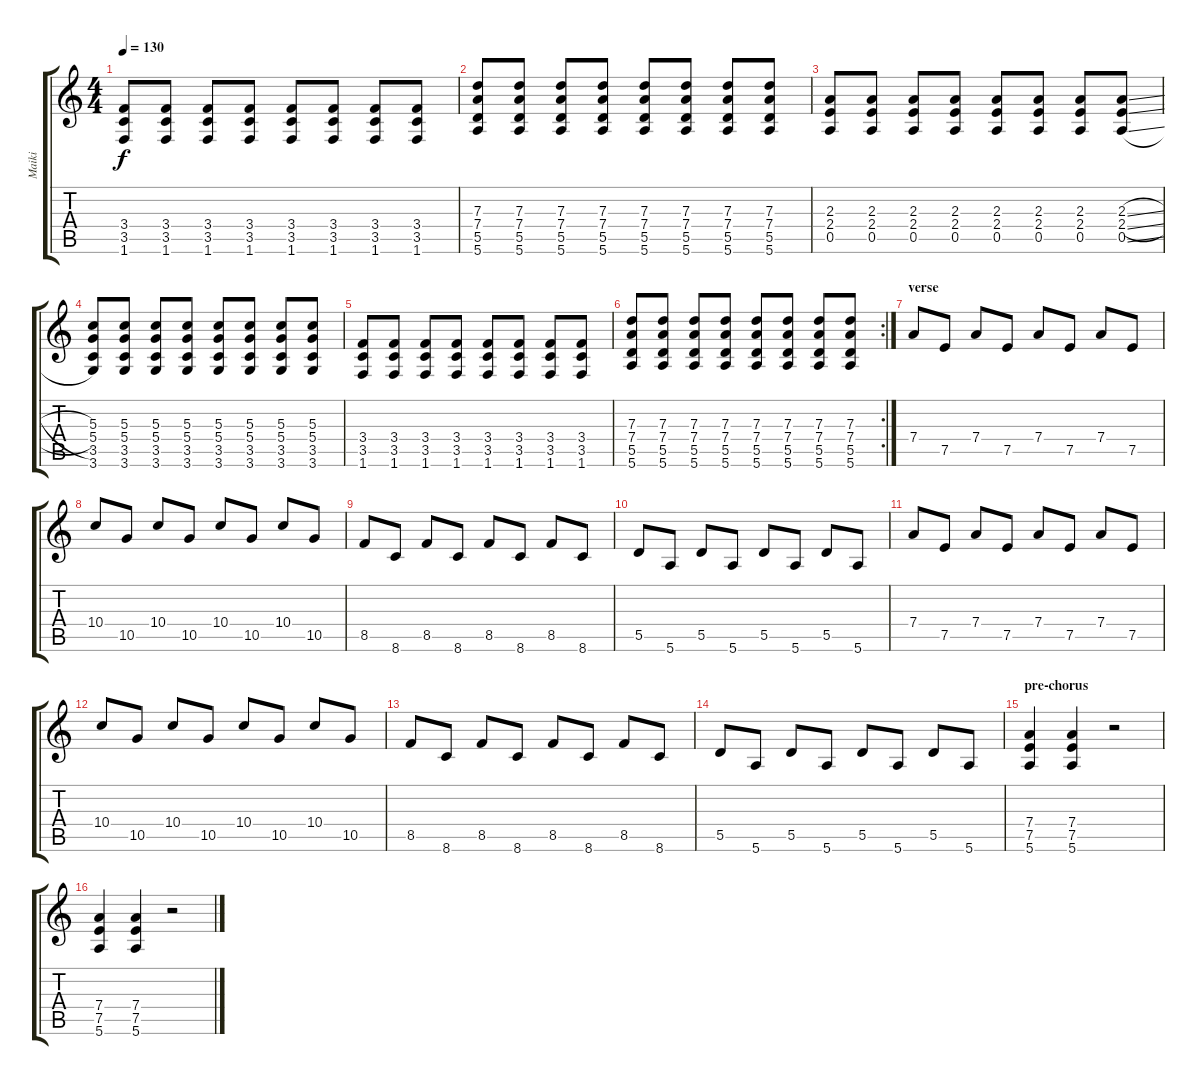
\track ("Maiki" "Maiki") {instrument distortionguitar}
\staff {score tabs}
\tuning (E4 B3 G3 D3 A2 E2) {hide}
\ts (4 4)
\tempo 130
\clef g2
\ks c
(3.4 3.5 1.6).8{dy f} (3.4 3.5 1.6).8 (3.4 3.5 1.6).8 (3.4 3.5 1.6).8 (3.4 3.5 1.6).8 (3.4 3.5 1.6).8 (3.4 3.5 1.6).8 (3.4 3.5 1.6).8 |
(7.3 7.4 5.5 5.6).8 (7.3 7.4 5.5 5.6).8 (7.3 7.4 5.5 5.6).8 (7.3 7.4 5.5 5.6).8 (7.3 7.4 5.5 5.6).8 (7.3 7.4 5.5 5.6).8 (7.3 7.4 5.5 5.6).8 (7.3 7.4 5.5 5.6).8 |
(2.3 2.4 0.5).8 (2.3 2.4 0.5).8 (2.3 2.4 0.5).8 (2.3 2.4 0.5).8 (2.3 2.4 0.5).8 (2.3 2.4 0.5).8 (2.3 2.4 0.5).8 (2.3{sl} 2.4{sl} 0.5{sl}).8 |
(5.3 5.4 3.5 3.6).8 (5.3 5.4 3.5 3.6).8 (5.3 5.4 3.5 3.6).8 (5.3 5.4 3.5 3.6).8 (5.3 5.4 3.5 3.6).8 (5.3 5.4 3.5 3.6).8 (5.3 5.4 3.5 3.6).8 (5.3 5.4 3.5 3.6).8 |
(3.4 3.5 1.6).8 (3.4 3.5 1.6).8 (3.4 3.5 1.6).8 (3.4 3.5 1.6).8 (3.4 3.5 1.6).8 (3.4 3.5 1.6).8 (3.4 3.5 1.6).8 (3.4 3.5 1.6).8 |
\rc 2
(7.3 7.4 5.5 5.6).8 (7.3 7.4 5.5 5.6).8 (7.3 7.4 5.5 5.6).8 (7.3 7.4 5.5 5.6).8 (7.3 7.4 5.5 5.6).8 (7.3 7.4 5.5 5.6).8 (7.3 7.4 5.5 5.6).8 (7.3 7.4 5.5 5.6).8 |
\section ("" "verse")
7.4.8 7.5.8 7.4.8 7.5.8 7.4.8 7.5.8 7.4.8 7.5.8 |
10.4.8 10.5.8 10.4.8 10.5.8 10.4.8 10.5.8 10.4.8 10.5.8 |
8.5.8 8.6.8 8.5.8 8.6.8 8.5.8 8.6.8 8.5.8 8.6.8 |
5.5.8 5.6.8 5.5.8 5.6.8 5.5.8 5.6.8 5.5.8 5.6.8 |
7.4.8 7.5.8 7.4.8 7.5.8 7.4.8 7.5.8 7.4.8 7.5.8 |
10.4.8 10.5.8 10.4.8 10.5.8 10.4.8 10.5.8 10.4.8 10.5.8 |
8.5.8 8.6.8 8.5.8 8.6.8 8.5.8 8.6.8 8.5.8 8.6.8 |
5.5.8 5.6.8 5.5.8 5.6.8 5.5.8 5.6.8 5.5.8 5.6.8 |
\section ("" "pre-chorus")
(7.4 7.5 5.6).4 (7.4 7.5 5.6).4 r.2 |
(7.4 7.5 5.6).4 (7.4 7.5 5.6).4 r.2
